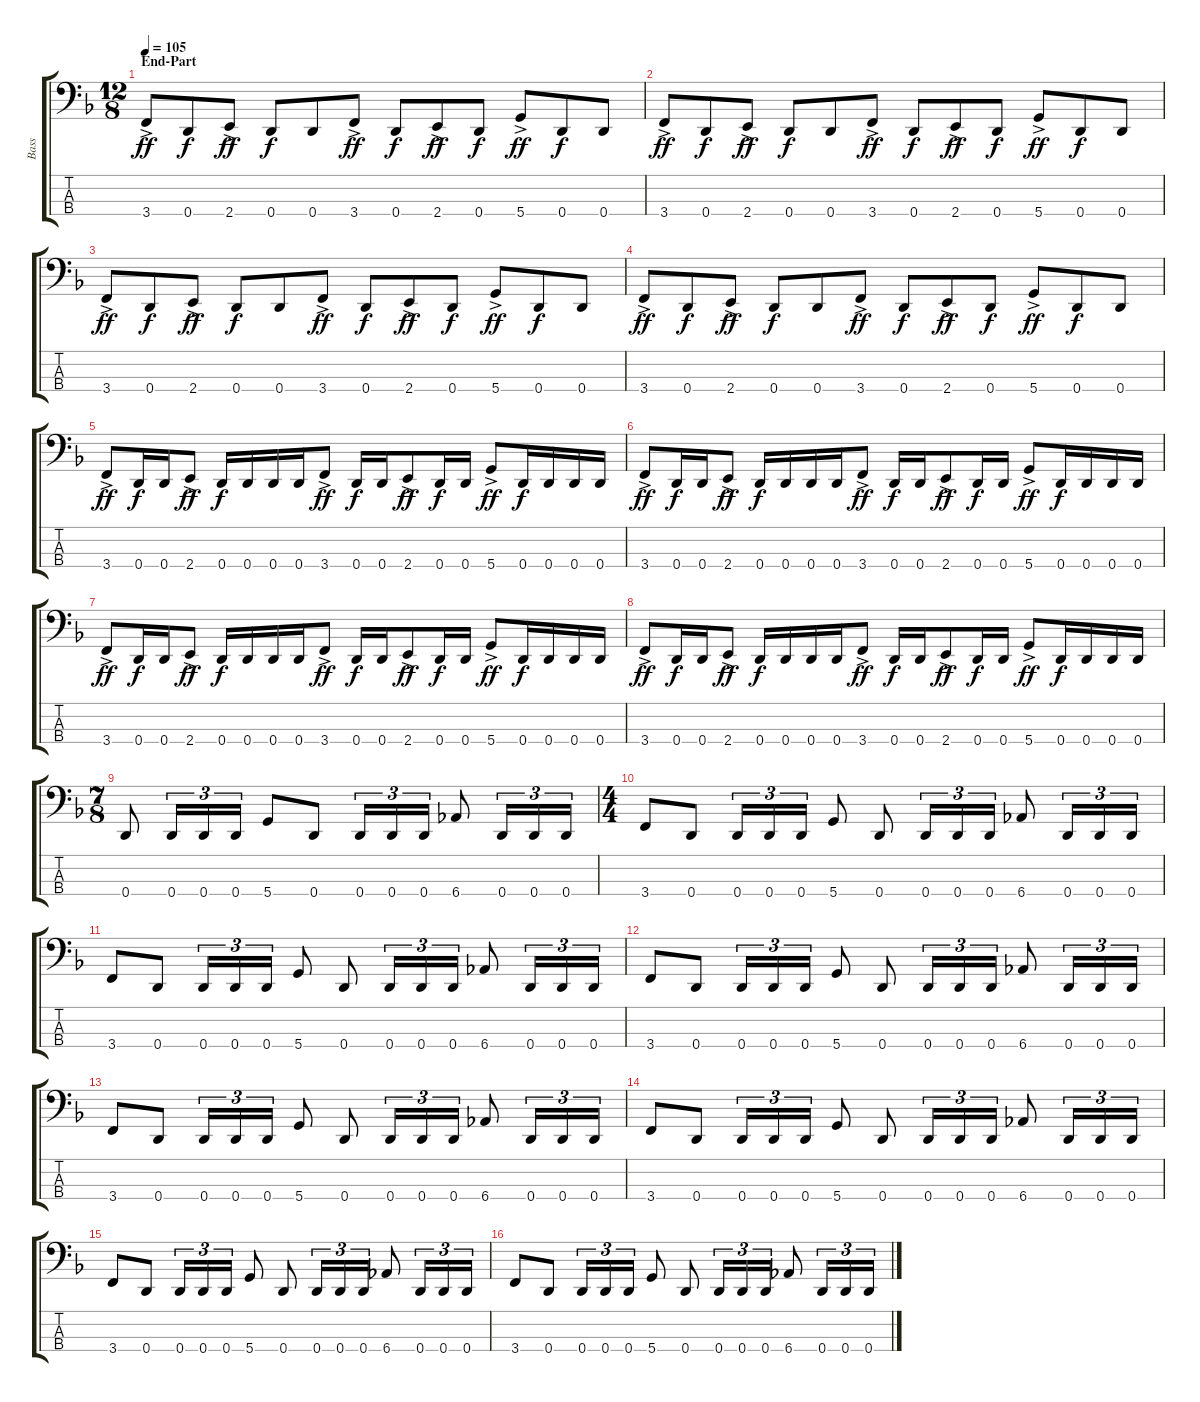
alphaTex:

\track ("Bass" "Bass") {instrument electricbassfinger}
\staff {score tabs}
\tuning (G2 D2 A1 D1) {hide}
\ts (12 8)
\section ("" "End-Part")
\tempo 105
\clef f4
\ks dminor
3.4{ac}.8{dy ff volume 8} 0.4.8{dy f} 2.4{ac}.8{dy ff} 0.4.8{dy f} 0.4.8 3.4{ac}.8{dy ff} 0.4.8{dy f} 2.4{ac}.8{dy ff} 0.4.8{dy f} 5.4{ac}.8{dy ff} 0.4.8{dy f} 0.4.8 |
3.4{ac}.8{dy ff} 0.4.8{dy f} 2.4{ac}.8{dy ff} 0.4.8{dy f} 0.4.8 3.4{ac}.8{dy ff} 0.4.8{dy f} 2.4{ac}.8{dy ff} 0.4.8{dy f} 5.4{ac}.8{dy ff} 0.4.8{dy f} 0.4.8 |
3.4{ac}.8{dy ff volume 12} 0.4.8{dy f} 2.4{ac}.8{dy ff} 0.4.8{dy f} 0.4.8 3.4{ac}.8{dy ff} 0.4.8{dy f} 2.4{ac}.8{dy ff} 0.4.8{dy f} 5.4{ac}.8{dy ff} 0.4.8{dy f} 0.4.8 |
3.4{ac}.8{dy ff} 0.4.8{dy f} 2.4{ac}.8{dy ff} 0.4.8{dy f} 0.4.8 3.4{ac}.8{dy ff} 0.4.8{dy f} 2.4{ac}.8{dy ff} 0.4.8{dy f} 5.4{ac}.8{dy ff} 0.4.8{dy f} 0.4.8 |
3.4{ac}.8{dy ff} 0.4.16{dy f} 0.4.16 2.4{ac}.8{dy ff} 0.4.16{dy f} 0.4.16 0.4.16 0.4.16 3.4{ac}.8{dy ff} 0.4.16{dy f} 0.4.16 2.4{ac}.8{dy ff} 0.4.16{dy f} 0.4.16 5.4{ac}.8{dy ff} 0.4.16{dy f} 0.4.16 0.4.16 0.4.16 |
3.4{ac}.8{dy ff} 0.4.16{dy f} 0.4.16 2.4{ac}.8{dy ff} 0.4.16{dy f} 0.4.16 0.4.16 0.4.16 3.4{ac}.8{dy ff} 0.4.16{dy f} 0.4.16 2.4{ac}.8{dy ff} 0.4.16{dy f} 0.4.16 5.4{ac}.8{dy ff} 0.4.16{dy f} 0.4.16 0.4.16 0.4.16 |
3.4{ac}.8{dy ff volume 16} 0.4.16{dy f} 0.4.16 2.4{ac}.8{dy ff} 0.4.16{dy f} 0.4.16 0.4.16 0.4.16 3.4{ac}.8{dy ff} 0.4.16{dy f} 0.4.16 2.4{ac}.8{dy ff} 0.4.16{dy f} 0.4.16 5.4{ac}.8{dy ff} 0.4.16{dy f} 0.4.16 0.4.16 0.4.16 |
3.4{ac}.8{dy ff} 0.4.16{dy f} 0.4.16 2.4{ac}.8{dy ff} 0.4.16{dy f} 0.4.16 0.4.16 0.4.16 3.4{ac}.8{dy ff} 0.4.16{dy f} 0.4.16 2.4{ac}.8{dy ff} 0.4.16{dy f} 0.4.16 5.4{ac}.8{dy ff} 0.4.16{dy f} 0.4.16 0.4.16 0.4.16 |
\ts (7 8)
0.4.8 0.4.16{tu (3 2)} 0.4.16{tu (3 2)} 0.4.16{tu (3 2)} 5.4.8 0.4.8 0.4.16{tu (3 2)} 0.4.16{tu (3 2)} 0.4.16{tu (3 2)} 6.4.8 0.4.16{tu (3 2)} 0.4.16{tu (3 2)} 0.4.16{tu (3 2)} |
\ts (4 4)
3.4.8 0.4.8 0.4.16{tu (3 2)} 0.4.16{tu (3 2)} 0.4.16{tu (3 2)} 5.4.8 0.4.8 0.4.16{tu (3 2)} 0.4.16{tu (3 2)} 0.4.16{tu (3 2)} 6.4.8 0.4.16{tu (3 2)} 0.4.16{tu (3 2)} 0.4.16{tu (3 2)} |
3.4.8 0.4.8 0.4.16{tu (3 2)} 0.4.16{tu (3 2)} 0.4.16{tu (3 2)} 5.4.8 0.4.8 0.4.16{tu (3 2)} 0.4.16{tu (3 2)} 0.4.16{tu (3 2)} 6.4.8 0.4.16{tu (3 2)} 0.4.16{tu (3 2)} 0.4.16{tu (3 2)} |
3.4.8 0.4.8 0.4.16{tu (3 2)} 0.4.16{tu (3 2)} 0.4.16{tu (3 2)} 5.4.8 0.4.8 0.4.16{tu (3 2)} 0.4.16{tu (3 2)} 0.4.16{tu (3 2)} 6.4.8 0.4.16{tu (3 2)} 0.4.16{tu (3 2)} 0.4.16{tu (3 2)} |
3.4.8 0.4.8 0.4.16{tu (3 2)} 0.4.16{tu (3 2)} 0.4.16{tu (3 2)} 5.4.8 0.4.8 0.4.16{tu (3 2)} 0.4.16{tu (3 2)} 0.4.16{tu (3 2)} 6.4.8 0.4.16{tu (3 2)} 0.4.16{tu (3 2)} 0.4.16{tu (3 2)} |
3.4.8 0.4.8 0.4.16{tu (3 2)} 0.4.16{tu (3 2)} 0.4.16{tu (3 2)} 5.4.8 0.4.8 0.4.16{tu (3 2)} 0.4.16{tu (3 2)} 0.4.16{tu (3 2)} 6.4.8 0.4.16{tu (3 2)} 0.4.16{tu (3 2)} 0.4.16{tu (3 2)} |
3.4.8 0.4.8 0.4.16{tu (3 2)} 0.4.16{tu (3 2)} 0.4.16{tu (3 2)} 5.4.8 0.4.8 0.4.16{tu (3 2)} 0.4.16{tu (3 2)} 0.4.16{tu (3 2)} 6.4.8 0.4.16{tu (3 2)} 0.4.16{tu (3 2)} 0.4.16{tu (3 2)} |
3.4.8 0.4.8 0.4.16{tu (3 2)} 0.4.16{tu (3 2)} 0.4.16{tu (3 2)} 5.4.8 0.4.8 0.4.16{tu (3 2)} 0.4.16{tu (3 2)} 0.4.16{tu (3 2)} 6.4.8 0.4.16{tu (3 2)} 0.4.16{tu (3 2)} 0.4.16{tu (3 2)}
